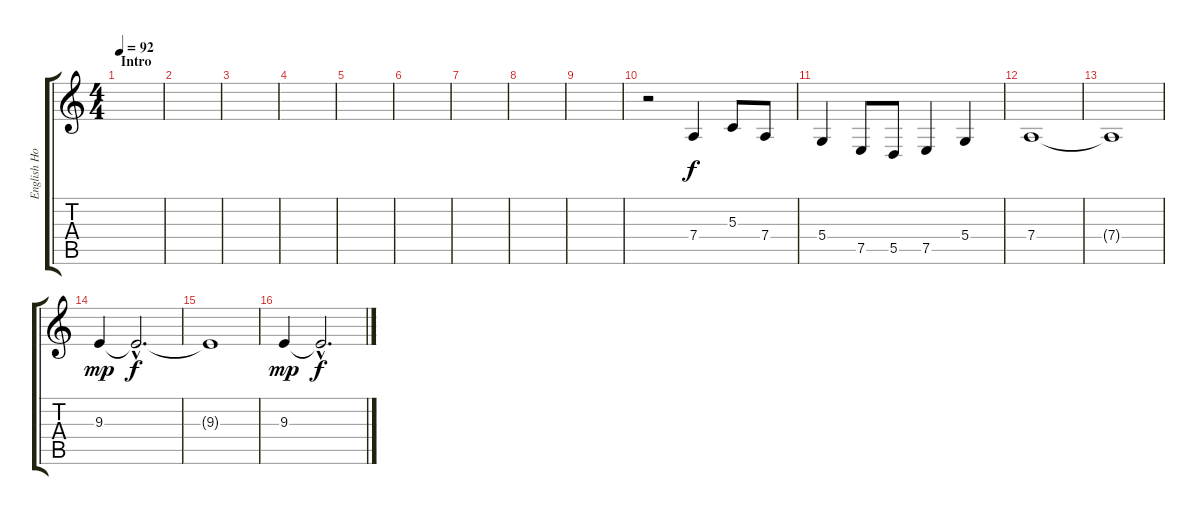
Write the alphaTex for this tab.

\track ("English Horn" "English Ho") {instrument englishhorn}
\staff {score tabs}
\tuning (E4 B3 G3 D3 A2 E2) {hide}
\ts (4 4)
\section ("" "Intro")
\tempo 92
\clef g2
\ks c
|
|
|
|
|
|
|
|
|
r.2 7.4.4 5.3.8 7.4.8 |
5.4.4 7.5.8 5.5.8 7.5.4 5.4.4 |
7.4.1{volume 5} |
7.4{t}.1 |
9.3.4{dy mp volume 12} 9.3{hac t}.2{d dy f volume 4} |
9.3{t}.1 |
9.3.4{dy mp volume 12} 9.3{hac t}.2{d dy f volume 4}
